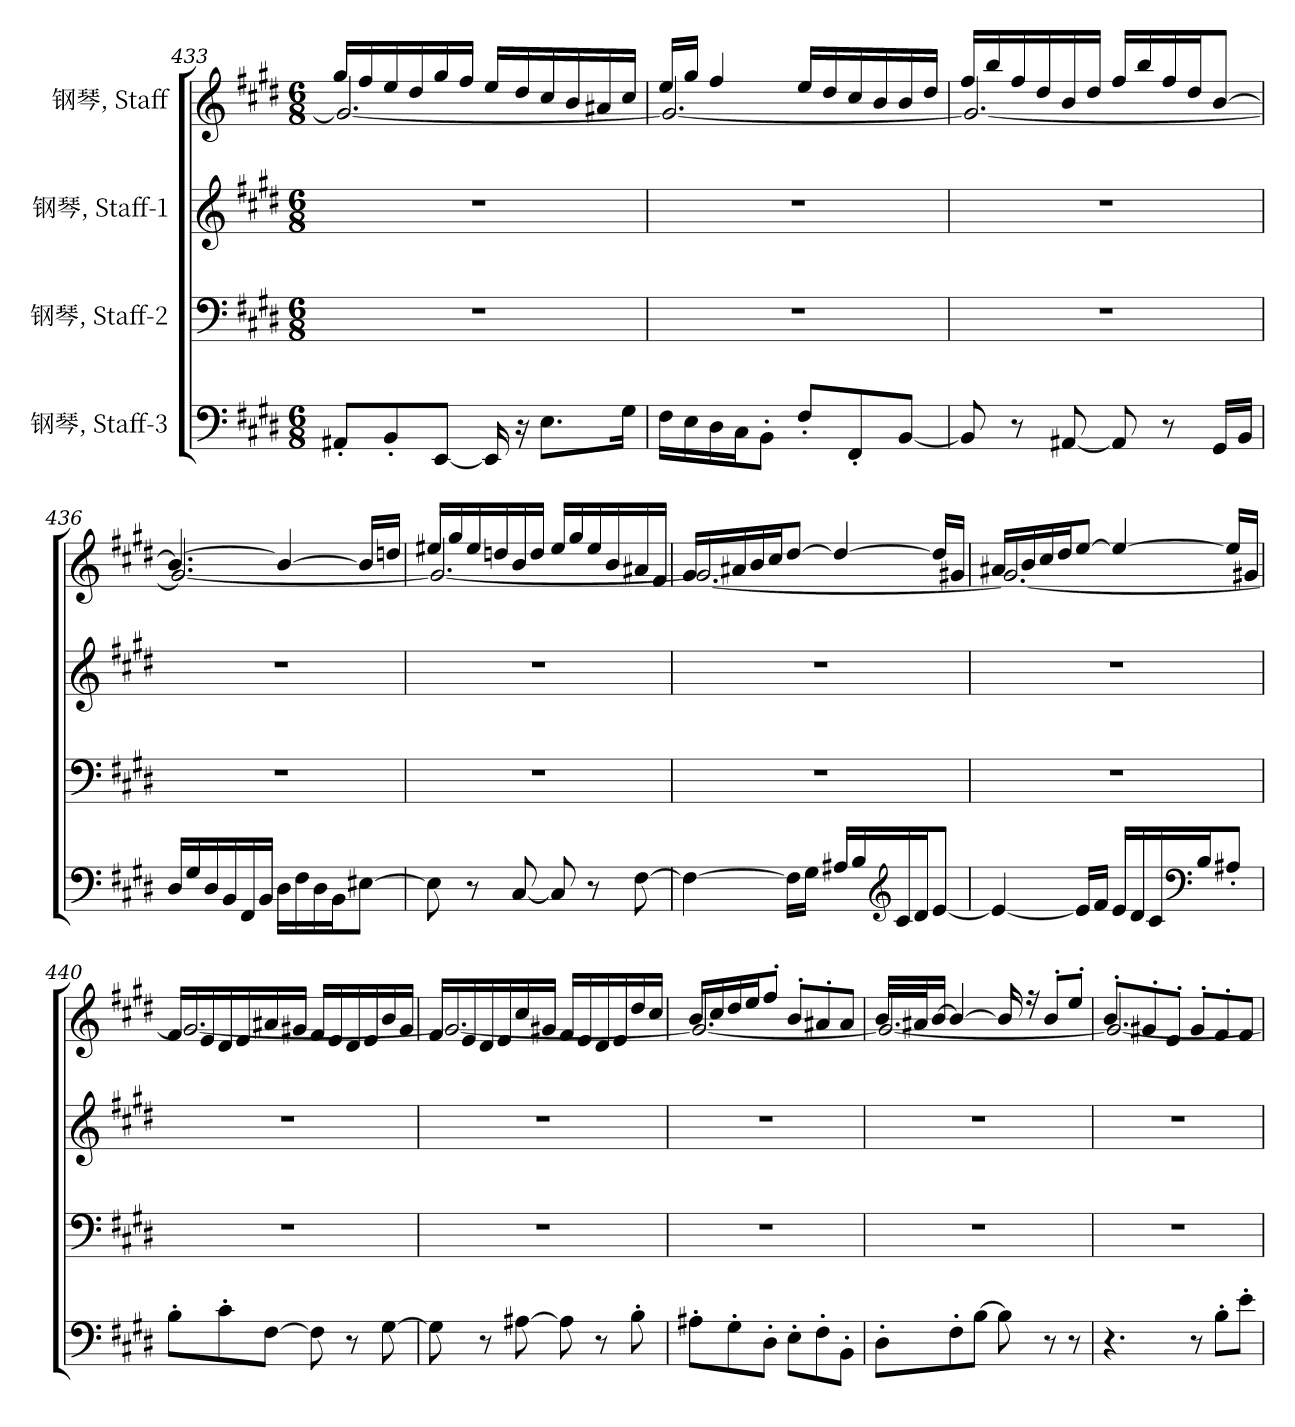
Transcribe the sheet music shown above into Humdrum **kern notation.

**kern	**kern	**kern	**kern
*part4	*part3	*part2	*part1
*staff4	*staff3	*staff2	*staff1
*I"钢琴, Staff-3	*I"钢琴, Staff-2	*I"钢琴, Staff-1	*I"钢琴, Staff
*clefF4	*clefF4	*clefG2	*clefG2
*k[f#c#g#d#]	*k[f#c#g#d#]	*k[f#c#g#d#]	*k[f#c#g#d#]
*M6/8	*M6/8	*M6/8	*M6/8
=433	=433	=433	=433
*	*	*	*^
8AA#X'/L	2.r	2.r	16gg#/LL	2.g/_
.	.	.	16ff#/	.
8BB'/	.	.	16ee/	.
.	.	.	16dd#/	.
[8EE/J	.	.	16gg#/	.
.	.	.	16ff#/JJ	.
16EE/]	.	.	16ee/LL	.
16r	.	.	16dd#/	.
8.E\L	.	.	16cc#/	.
.	.	.	16b/	.
.	.	.	16a#X/	.
16G#\Jk	.	.	16cc#/JJ	.
=434	=434	=434	=434	=434
16F#\LL	2.r	2.r	16ee/LL	2.g/_
16E\	.	.	16gg#/JJ	.
16D#\	.	.	4ff#/	.
16C#\J	.	.	.	.
8BB'\J	.	.	.	.
8F#'/L	.	.	16ee/LL	.
.	.	.	16dd#/	.
8FF#'/	.	.	16cc#/	.
.	.	.	16b/	.
[8BB/J	.	.	16b/	.
.	.	.	16dd#/JJ	.
!!LO:LB:g=z	!!
=435	=435	=435	=435	=435
8BB/]	2.r	2.r	16ff#/LL	2.g/_
.	.	.	16bb/	.
8r	.	.	16ff#/	.
.	.	.	16dd#/	.
[8AA#X/	.	.	16b/	.
.	.	.	16dd#/JJ	.
8AA#/]	.	.	16ff#/LL	.
.	.	.	16bb/	.
8r	.	.	16ff#/	.
.	.	.	16dd#/J	.
16GG#/LL	.	.	[8b/J	.
16BB/JJ	.	.	.	.
=436	=436	=436	=436	=436
16D#/LL	2.r	2.r	4.b/_	2.g/_
16G#/	.	.	.	.
16D#/	.	.	.	.
16BB/	.	.	.	.
16FF#/	.	.	.	.
16BB/JJ	.	.	.	.
16D#\LL	.	.	4b/_	.
16F#\	.	.	.	.
16D#\	.	.	.	.
16BB\J	.	.	.	.
[8E#X\J	.	.	16b/LL]	.
.	.	.	16ddn/JJ	.
=437	=437	=437	=437	=437
8E#\]	2.r	2.r	16ee#X/LL	2.g/_
.	.	.	16gg#/	.
8r	.	.	16ee#/	.
.	.	.	16ddn/	.
[8C#/	.	.	16b/	.
.	.	.	16dd/JJ	.
8C#/]	.	.	16ee#/LL	.
.	.	.	16gg#/	.
8r	.	.	16ee#/	.
.	.	.	16b/	.
[8F#\	.	.	16a#X/	.
.	.	.	16f#/JJ	.
!!LO:LB:g=z	!!
=438	=438	=438	=438	=438
4F#\_	2.r	2.r	16g#/LL	2.g/_
.	.	.	16a#X/	.
.	.	.	16b/	.
.	.	.	16cc#/J	.
16F#\LL]	.	.	[8dd#/J	.
16G#\JJ	.	.	.	.
16A#X/LL	.	.	4dd#/_	.
16B/	.	.	.	.
*clefG2	*	*	*	*
16c#/	.	.	.	.
16d#/J	.	.	.	.
[8e/J	.	.	16dd#/LL]	.
.	.	.	16g#X/JJ	.
=439	=439	=439	=439	=439
4e/_	2.r	2.r	16a#X/LL	2.g/_
.	.	.	16b/	.
.	.	.	16cc#/	.
.	.	.	16dd#/J	.
16e/LL]	.	.	[8ee/J	.
16f#/JJ	.	.	.	.
16e/LL	.	.	4ee/_	.
16d#/	.	.	.	.
16c#/	.	.	.	.
*clefF4	*	*	*	*
16B/J	.	.	.	.
8A#X'/J	.	.	16ee/LL]	.
.	.	.	16g#X/JJ	.
!!LO:PB:g=z	!!
=440	=440	=440	=440	=440
8B'\L	2.r	2.r	16f#/LL	2.g/_
.	.	.	16e/	.
8c#'\	.	.	16d#/	.
.	.	.	16e/	.
[8F#\J	.	.	16a#X/	.
.	.	.	16g#X/JJ	.
8F#\]	.	.	16f#/LL	.
.	.	.	16e/	.
8r	.	.	16d#/	.
.	.	.	16e/	.
[8G#\	.	.	16b/	.
.	.	.	16g#/JJ	.
=441	=441	=441	=441	=441
8G#\]	2.r	2.r	16f#/LL	2.g/_
.	.	.	16e/	.
8r	.	.	16d#/	.
.	.	.	16e/	.
[8A#X\	.	.	16cc#/	.
.	.	.	16g#X/JJ	.
8A#\]	.	.	16f#/LL	.
.	.	.	16e/	.
8r	.	.	16d#/	.
.	.	.	16e/	.
8B'\	.	.	16dd#/	.
.	.	.	16cc#/JJ	.
=442	=442	=442	=442	=442
8A#X'\L	2.r	2.r	16b/LL	2.g/_
.	.	.	16cc#/	.
8G#'\	.	.	16dd#/	.
.	.	.	16ee/J	.
8D#'\J	.	.	8ff#'/J	.
8E'\L	.	.	8b'/L	.
8F#'\	.	.	8a#X'/	.
8BB'\J	.	.	8a#/J	.
!!LO:LB:g=z	!!
=443	=443	=443	=443	=443
8D#'\L	2.r	2.r	32b/LLL	2.g/_
.	.	.	32a#X/J	.
.	.	.	[16b/JJ	.
8F#'\	.	.	4b/_	.
[8B\J	.	.	.	.
8B\]	.	.	16b/]	.
.	.	.	16r	.
8r	.	.	8b'/L	.
8r	.	.	8ee'/J	.
=444	=444	=444	=444	=444
4.r	2.r	2.r	8b'/L	2.g/_
.	.	.	8g#X'/	.
.	.	.	8e'/J	.
8r	.	.	8g#'/L	.
8B'\L	.	.	8f#'/	.
8e'\J	.	.	8f#/J	.
*	*	*	*v	*v
=	=	=	=
*-	*-	*-	*-
